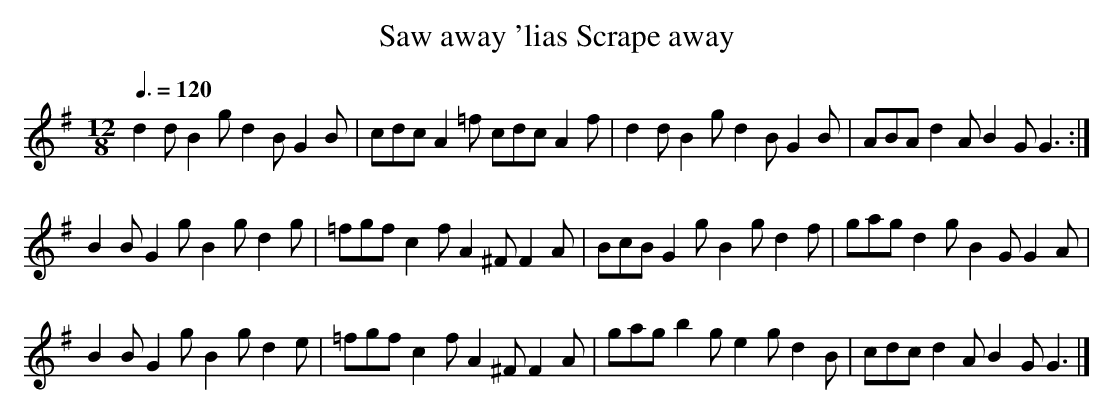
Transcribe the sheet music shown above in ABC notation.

X:1
T:Saw away 'lias Scrape away
M:12/8
L:1/8
Q:3/8=120
K:G
d2d B2g d2B G2B| cdc A2=f cdc  A2f|d2d B2g d2B G2B|ABA d2A B2G G3:|
B2B G2g B2g d2g|=fgf c2f  A2^F F2A|BcB G2g B2g d2f|gag d2g B2G G2A|
B2B G2g B2g d2e|=fgf c2f  A2^F F2A|gag b2g e2g d2B|cdc d2A B2G G3|]
